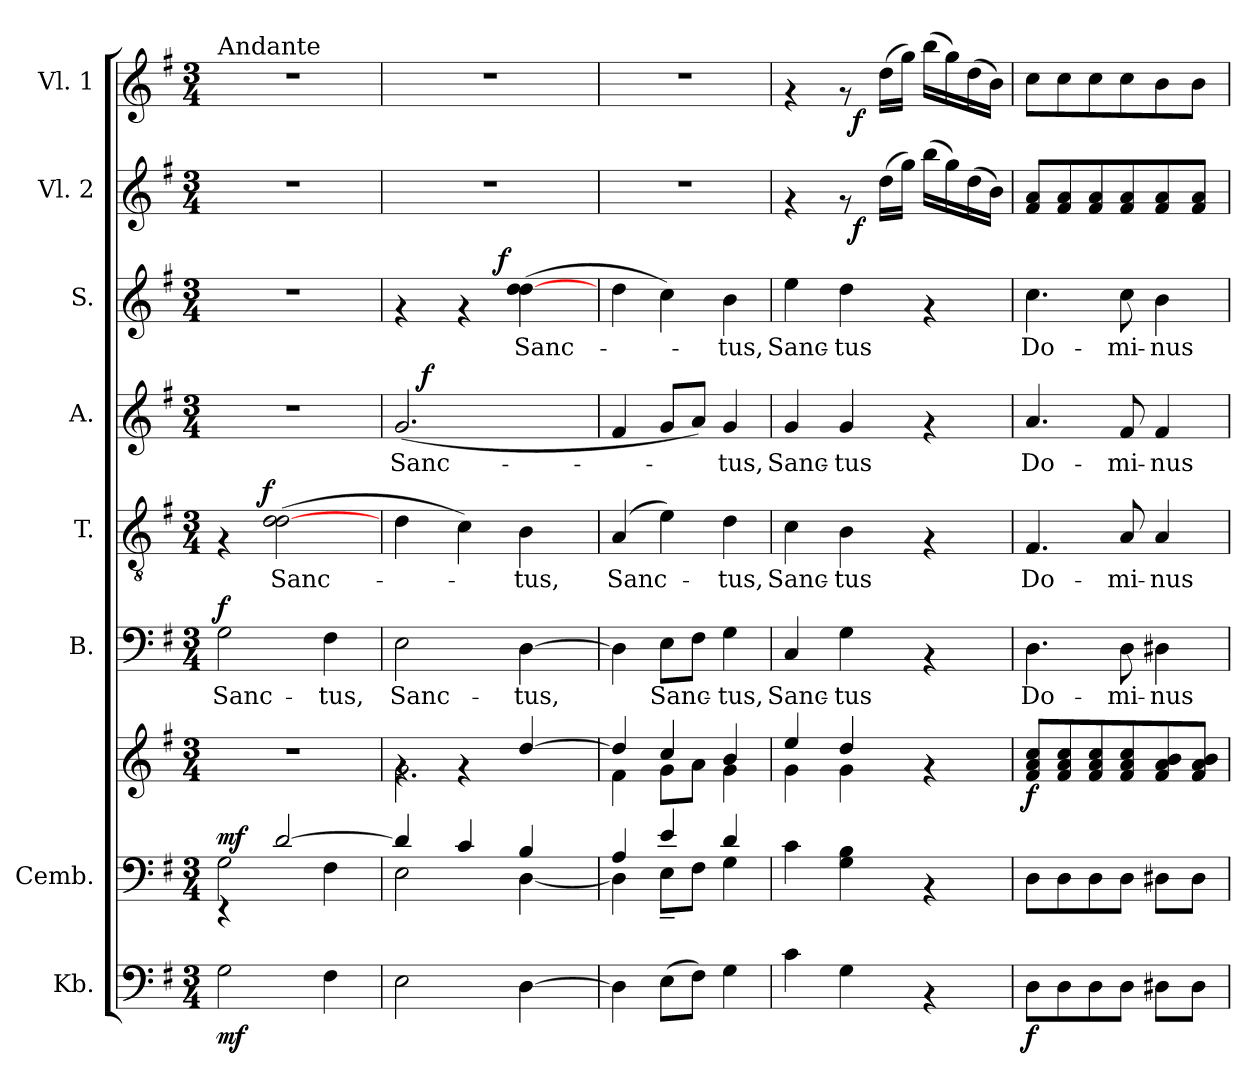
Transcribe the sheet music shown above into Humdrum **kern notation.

**kern	**dynam	**kern	**kern	**dynam	**kern	**text	**dynam	**kern	**text	**dynam	**kern	**text	**dynam	**kern	**text	**dynam	**kern	**dynam	**kern	**dynam
*part8	*part8	*part7	*part7	*part7	*part6	*part6	*part6	*part5	*part5	*part5	*part4	*part4	*part4	*part3	*part3	*part3	*part2	*part2	*part1	*part1
*staff9	*staff9	*staff8	*staff7	*staff7/8	*staff6	*staff6	*staff6	*staff5	*staff5	*staff5	*staff4	*staff4	*staff4	*staff3	*staff3	*staff3	*staff2	*staff2	*staff1	*staff1
*I"Kb.	*	*I"Cemb.	*	*	*I"B.	*	*	*I"T.	*	*	*I"A.	*	*	*I"S.	*	*	*I"Vl. 2	*	*I"Vl. 1	*
*I'Kb.	*	*	*	*	*I'B.	*	*	*I'T.	*	*	*I'A.	*	*	*I'S.	*	*	*I'Vl. 2	*	*I'Vl. 1	*
*clefF4	*	*clefF4	*clefG2	*	*clefF4	*	*	*clefGv2	*	*	*clefG2	*	*	*clefG2	*	*	*clefG2	*	*clefG2	*
*k[f#]	*	*k[f#]	*k[f#]	*	*k[f#]	*	*	*k[f#]	*	*	*k[f#]	*	*	*k[f#]	*	*	*k[f#]	*	*k[f#]	*
*G:	*	*G:	*G:	*	*G:	*	*	*G:	*	*	*G:	*	*	*G:	*	*	*G:	*	*G:	*
*M3/4	*	*M3/4	*M3/4	*	*M3/4	*	*	*M3/4	*	*	*M3/4	*	*	*M3/4	*	*	*M3/4	*	*M3/4	*
=1	=1	=1	=1	=1	=1	=1	=1	=1	=1	=1	=1	=1	=1	=1	=1	=1	=1	=1	=1	=1
*	*	*^	*	*	*	*	*	*	*	*	*	*	*	*	*	*	*	*	*	*
!	!	!	!	!	!	!	!	!	!	!	!	!	!	!	!	!	!	!	!	!LO:TX:a:t=Andante	!
!	!LO:DY:b	!	!	!	!LO:DY:a=2	!	!LO:LY:b	!LO:DY:a	!	!	!	!	!	!	!	!	!	!	!	!	!
*	*	*	*	*	*	*	*	*	*^	*	*	*	*	*	*	*	*	*	*	*	*
2G\	mf	4rEE	2G\	2.r	mf	2G\	Sanc-	f	4rF	8..ryy	.	.	2.r	.	.	2.r	.	.	2.r	.	2.r	.
!	!	!	!	!	!	!	!	!	!	!	!	!LO:DY:a	!	!	!	!	!	!	!	!	!	!
.	.	.	.	.	.	.	.	.	.	2ryy	.	f	.	.	.	.	.	.	.	.	.	.
!	!	!	!	!	!	!	!	!	!	!	!LO:LY:b	!	!	!	!	!	!	!	!	!	!	!
.	.	[>2d/	.	.	.	.	.	.	(>2d\ [>2d\	.	Sanc-	.	.	.	.	.	.	.	.	.	.	.
!	!	!	!	!	!	!	!LO:LY:b	!	!	!	!	!	!	!	!	!	!	!	!	!	!	!
4F#\	.	.	4F#\	.	.	4F#\	-tus,	.	.	.	.	.	.	.	.	.	.	.	.	.	.	.
.	.	.	.	.	.	.	.	.	.	32ryy	.	.	.	.	.	.	.	.	.	.	.	.
=2	=2	=2	=2	=2	=2	=2	=2	=2	=2	=2	=2	=2	=2	=2	=2	=2	=2	=2	=2	=2	=2	=2
*	*	*	*	*^	*	*	*	*	*	*	*	*	*	*	*	*	*	*	*	*	*	*
!	!	!	!	!	!	!	!	!LO:LY:b	!	!	!	!	!	!	!LO:LY:b	!	!	!	!	!	!	!	!
*	*	*	*	*	*	*	*	*	*	*v	*v	*	*	*^	*	*	*^	*	*	*	*	*	*
2E\	.	4d/]	2E\	4rg	2.g\	.	2E\	Sanc-	.	4d\	.	.	(<2.g/	16.ryy	Sanc-	.	4rf	4..ryy	.	.	2.r	.	2.r	.
!	!	!	!	!	!	!	!	!	!	!	!	!	!	!	!	!LO:DY:a	!	!	!	!	!	!	!	!
.	.	.	.	.	.	.	.	.	.	.	.	.	.	2ryy	.	f	.	.	.	.	.	.	.	.
.	.	4c/	.	4rg	.	.	.	.	.	4c\)	.	.	.	.	.	.	4rf	.	.	.	.	.	.	.
!	!	!	!	!	!	!	!	!	!	!	!	!	!	!	!	!	!	!	!	!LO:DY:a	!	!	!	!
.	.	.	.	.	.	.	.	.	.	.	.	.	.	.	.	.	.	4ryy	.	f	.	.	.	.
!	!	!	!	!	!	!	!	!LO:LY:b	!	!	!LO:LY:b	!	!	!	!	!	!	!	!LO:LY:b	!	!	!	!	!
[>4D\	.	4B/	[<4D\	[>4dd/	.	.	[>4D\	-tus,	.	4B\	-tus,	.	.	.	.	.	(>4dd\ [>4dd\	.	Sanc-	.	.	.	.	.
.	.	.	.	.	.	.	.	.	.	.	.	.	.	8ryy	.	.	.	.	.	.	.	.	.	.
.	.	.	.	.	.	.	.	.	.	.	.	.	.	.	.	.	.	16ryy	.	.	.	.	.	.
.	.	.	.	.	.	.	.	.	.	.	.	.	.	32ryy	.	.	.	.	.	.	.	.	.	.
=3	=3	=3	=3	=3	=3	=3	=3	=3	=3	=3	=3	=3	=3	=3	=3	=3	=3	=3	=3	=3	=3	=3	=3	=3
!	!	!	!	!	!	!	!	!	!	!	!LO:LY:b	!	!	!	!	!	!	!	!	!	!	!	!	!
*	*	*	*	*	*	*	*	*	*	*	*	*	*v	*v	*	*	*	*	*	*	*	*	*	*
*	*	*	*	*	*	*	*	*	*	*	*	*	*	*	*	*v	*v	*	*	*	*	*	*
4D\]	.	4A/	4D\]	4dd/]	4f#\	.	4D\]	.	.	(4A/	Sanc-	.	4f#/	.	.	4dd\	.	.	2.r	.	2.r	.
!	!	!	!	!	!	!	!	!LO:LY:b	!	!	!	!	!	!	!	!	!	!	!	!	!	!
(>8E\L	.	4e/	8E~>\L	4cc/	8g\L	.	8E\L	Sanc-	.	4e\)	.	.	8g/L	.	.	4cc\)	.	.	.	.	.	.
8F#\J)	.	.	8F#\J	.	8a\J	.	8F#\J	.	.	.	.	.	8a/J)	.	.	.	.	.	.	.	.	.
!	!	!	!	!	!	!	!	!LO:LY:b	!	!	!LO:LY:b	!	!	!LO:LY:b	!	!	!LO:LY:b	!	!	!	!	!
4G\	.	4d/	4G\	4b/	4g\	.	4G\	-tus,	.	4d\	-tus,	.	4g/	-tus,	.	4b\	-tus,	.	.	.	.	.
=4	=4	=4	=4	=4	=4	=4	=4	=4	=4	=4	=4	=4	=4	=4	=4	=4	=4	=4	=4	=4	=4	=4
!	!	!	!	!	!	!	!	!LO:LY:b	!	!	!LO:LY:b	!	!	!LO:LY:b	!	!	!LO:LY:b	!	!	!	!	!
*	*	*v	*v	*	*	*	*	*	*	*	*	*	*	*	*	*	*	*	*^	*	*^	*
4c\	.	4c\	4ee/	4g\	.	4C/	Sanc-	.	4c\	Sanc-	.	4g/	Sanc-	.	4ee\	Sanc-	.	4rf	4ryy	.	4rf	4ryy	.
!	!	!	!	!	!	!	!LO:LY:b	!	!	!LO:LY:b	!	!	!LO:LY:b	!	!	!LO:LY:b	!	!	!	!	!	!	!
4G\	.	4G\ 4B\	4dd/	4g\	.	4G\	-tus	.	4B\	-tus	.	4g/	-tus	.	4dd\	-tus	.	8rf	32ryy	.	8rf	32ryy	.
!	!	!	!	!	!	!	!	!	!	!	!	!	!	!	!	!	!	!	!	!LO:DY:b	!	!	!LO:DY:b
.	.	.	.	.	.	.	.	.	.	.	.	.	.	.	.	.	.	.	4...ryy	f	.	4...ryy	f
.	.	.	.	.	.	.	.	.	.	.	.	.	.	.	.	.	.	(>16dd\LL	.	.	(>16dd\LL	.	.
.	.	.	.	.	.	.	.	.	.	.	.	.	.	.	.	.	.	16gg\JJ)	.	.	16gg\JJ)	.	.
4rAA	.	4rAA	4rf	4ryy	.	4rAA	.	.	4rF	.	.	4rf	.	.	4rf	.	.	(>16bb\LL	.	.	(>16bb\LL	.	.
.	.	.	.	.	.	.	.	.	.	.	.	.	.	.	.	.	.	16gg\)	.	.	16gg\)	.	.
.	.	.	.	.	.	.	.	.	.	.	.	.	.	.	.	.	.	(>16dd\	.	.	(>16dd\	.	.
.	.	.	.	.	.	.	.	.	.	.	.	.	.	.	.	.	.	16b\JJ)	.	.	16b\JJ)	.	.
*	*	*	*v	*v	*	*	*	*	*	*	*	*	*	*	*	*	*	*	*	*	*	*	*
=5	=5	=5	=5	=5	=5	=5	=5	=5	=5	=5	=5	=5	=5	=5	=5	=5	=5	=5	=5	=5	=5	=5
!	!LO:DY:b	!	!	!LO:DY:b	!	!LO:LY:b	!	!	!LO:LY:b	!	!	!LO:LY:b	!	!	!LO:LY:b	!	!	!	!	!	!	!
*	*	*	*	*	*	*	*	*	*	*	*	*	*	*	*	*	*v	*v	*	*	*	*
*	*	*	*	*	*	*	*	*	*	*	*	*	*	*	*	*	*	*	*v	*v	*
8D\L	f	8D\L	8f#/ 8a/ 8cc/L	f	4.D\	Do-	.	4.F#/	Do-	.	4.a/	Do-	.	4.cc\	Do-	.	8f#/ 8a/L	.	8cc\L	.
8D\	.	8D\	8f#/ 8a/ 8cc/	.	.	.	.	.	.	.	.	.	.	.	.	.	8f#/ 8a/	.	8cc\	.
8D\	.	8D\	8f#/ 8a/ 8cc/	.	.	.	.	.	.	.	.	.	.	.	.	.	8f#/ 8a/	.	8cc\	.
!	!	!	!	!	!	!LO:LY:b	!	!	!LO:LY:b	!	!	!LO:LY:b	!	!	!LO:LY:b	!	!	!	!	!
8D\J	.	8D\J	8f#/ 8a/ 8cc/	.	8D\	-mi-	.	8A/	-mi-	.	8f#/	-mi-	.	8cc\	-mi-	.	8f#/ 8a/	.	8cc\	.
!	!	!	!	!	!	!LO:LY:b	!	!	!LO:LY:b	!	!	!LO:LY:b	!	!	!LO:LY:b	!	!	!	!	!
8D#X\L	.	8D#X\L	8f#/ 8a/ 8b/	.	4D#X\	-nus	.	4A/	-nus	.	4f#/	-nus	.	4b\	-nus	.	8f#/ 8a/	.	8b\	.
8D#\J	.	8D#\J	8f#/ 8a/ 8b/J	.	.	.	.	.	.	.	.	.	.	.	.	.	8f#/ 8a/J	.	8b\J	.
=	=	=	=	=	=	=	=	=	=	=	=	=	=	=	=	=	=	=	=	=
*-	*-	*-	*-	*-	*-	*-	*-	*-	*-	*-	*-	*-	*-	*-	*-	*-	*-	*-	*-	*-
